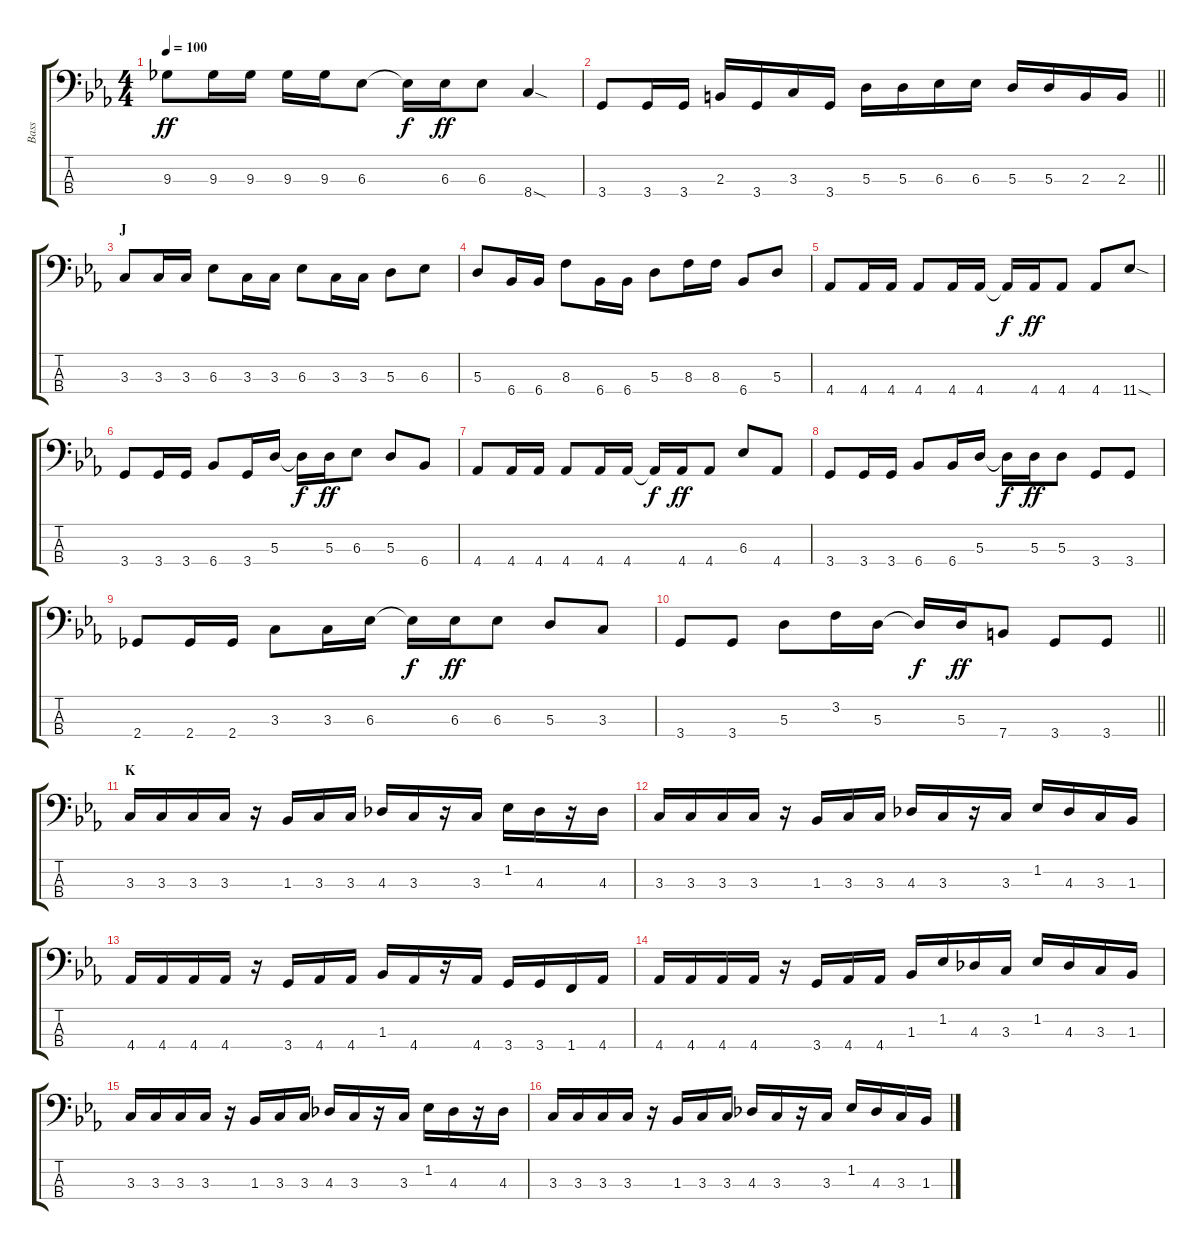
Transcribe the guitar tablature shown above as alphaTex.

\track ("Bass" "Bass") {instrument electricbasspick}
\staff {score tabs}
\tuning (G2 D2 A1 E1) {hide}
\ts (4 4)
\tempo 100
\clef f4
\ks eb
9.3.8{dy ff} 9.3.16 9.3.16 9.3.16 9.3.16 6.3.8 6.3{t}.16{dy f} 6.3.16{dy ff} 6.3.8 8.4{sod}.4 |
\barLineRight lightlight
3.4.8 3.4.16 3.4.16 2.3.16 3.4.16 3.3.16 3.4.16 5.3.16 5.3.16 6.3.16 6.3.16 5.3.16 5.3.16 2.3.16 2.3.16 |
\section ("" "J")
3.3.8 3.3.16 3.3.16 6.3.8 3.3.16 3.3.16 6.3.8 3.3.16 3.3.16 5.3.8 6.3.8 |
5.3.8 6.4.16 6.4.16 8.3.8 6.4.16 6.4.16 5.3.8 8.3.16 8.3.16 6.4.8 5.3.8 |
4.4.8 4.4.16 4.4.16 4.4.8 4.4.16 4.4.16 4.4{t}.16{dy f} 4.4.16{dy ff} 4.4.8 4.4.8 11.4{sod}.8 |
3.4.8 3.4.16 3.4.16 6.4.8 3.4.16 5.3.16 5.3{t}.16{dy f} 5.3.16{dy ff} 6.3.8 5.3.8 6.4.8 |
4.4.8 4.4.16 4.4.16 4.4.8 4.4.16 4.4.16 4.4{t}.16{dy f} 4.4.16{dy ff} 4.4.8 6.3.8 4.4.8 |
3.4.8 3.4.16 3.4.16 6.4.8 6.4.16 5.3.16 5.3{t}.16{dy f} 5.3.16{dy ff} 5.3.8 3.4.8 3.4.8 |
2.4.8 2.4.16 2.4.16 3.3.8 3.3.16 6.3.16 6.3{t}.16{dy f} 6.3.16{dy ff} 6.3.8 5.3.8 3.3.8 |
\barLineRight lightlight
3.4.8 3.4.8 5.3.8 3.2.16 5.3.16 5.3{t}.16{dy f} 5.3.16{dy ff} 7.4.8 3.4.8 3.4.8 |
\section ("" "K")
3.3.16 3.3.16 3.3.16 3.3.16 r.16 1.3.16 3.3.16 3.3.16 4.3.16 3.3.16 r.16 3.3.16 1.2.16 4.3.16 r.16 4.3.16 |
3.3.16 3.3.16 3.3.16 3.3.16 r.16 1.3.16 3.3.16 3.3.16 4.3.16 3.3.16 r.16 3.3.16 1.2.16 4.3.16 3.3.16 1.3.16 |
4.4.16 4.4.16 4.4.16 4.4.16 r.16 3.4.16 4.4.16 4.4.16 1.3.16 4.4.16 r.16 4.4.16 3.4.16 3.4.16 1.4.16 4.4.16 |
4.4.16 4.4.16 4.4.16 4.4.16 r.16 3.4.16 4.4.16 4.4.16 1.3.16 1.2.16 4.3.16 3.3.16 1.2.16 4.3.16 3.3.16 1.3.16 |
3.3.16 3.3.16 3.3.16 3.3.16 r.16 1.3.16 3.3.16 3.3.16 4.3.16 3.3.16 r.16 3.3.16 1.2.16 4.3.16 r.16 4.3.16 |
3.3.16 3.3.16 3.3.16 3.3.16 r.16 1.3.16 3.3.16 3.3.16 4.3.16 3.3.16 r.16 3.3.16 1.2.16 4.3.16 3.3.16 1.3.16
